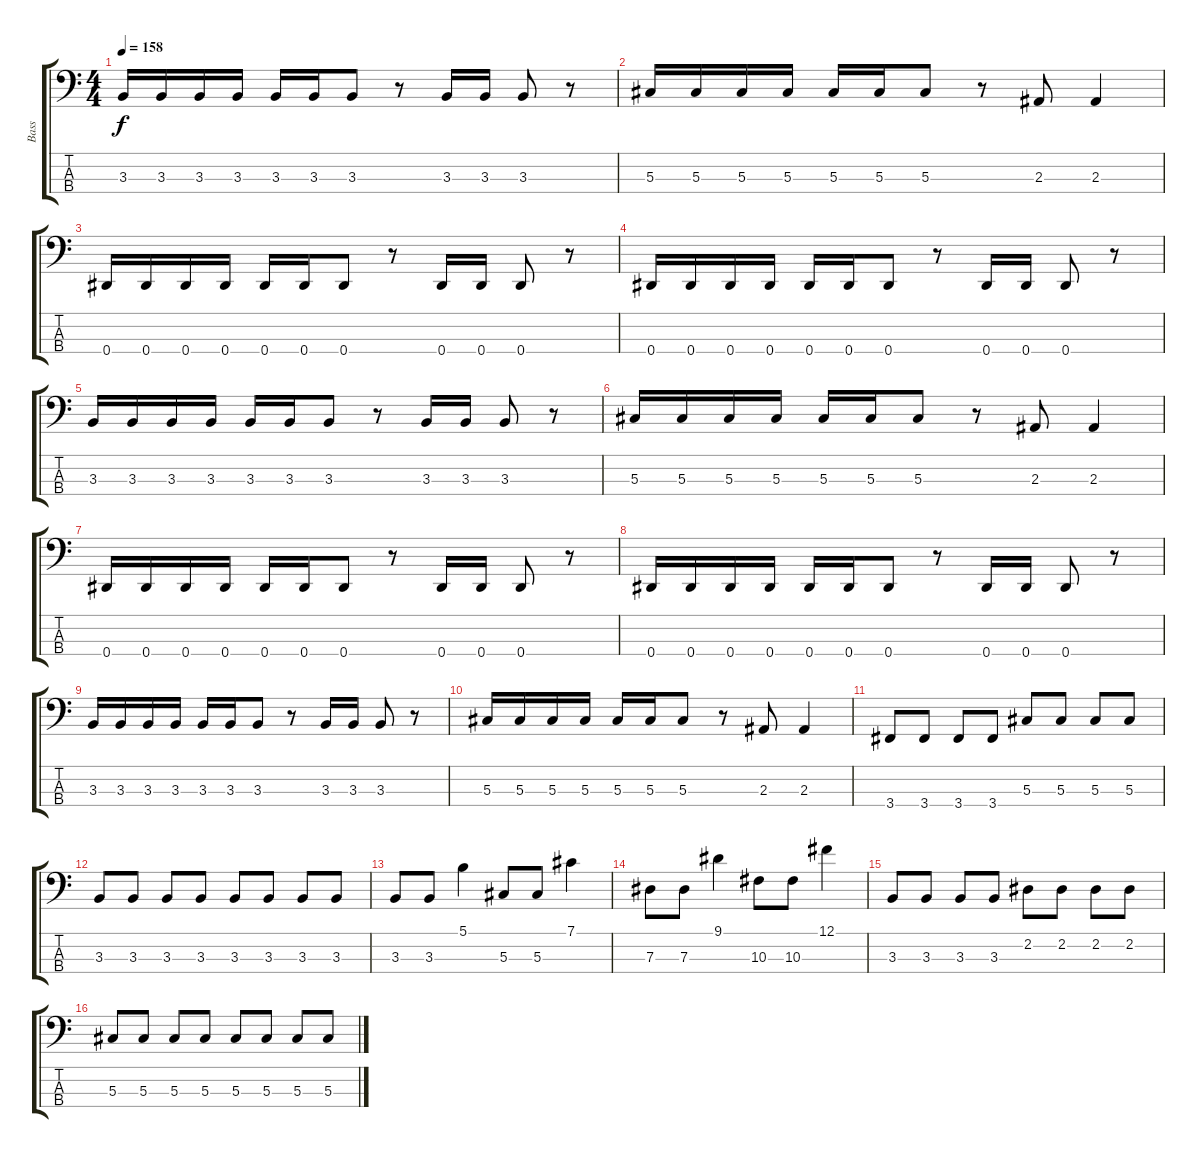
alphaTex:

\track ("Bass" "Bass") {instrument electricbasspick}
\staff {score tabs}
\tuning (Gb2 Db2 Ab1 Eb1) {hide}
\ts (4 4)
\tempo 158
\clef f4
\ks c
3.3.16{dy f} 3.3.16 3.3.16 3.3.16 3.3.16 3.3.16 3.3.8 r.8 3.3.16 3.3.16 3.3.8 r.8 |
5.3.16 5.3.16 5.3.16 5.3.16 5.3.16 5.3.16 5.3.8 r.8 2.3.8 2.3.4 |
0.4.16 0.4.16 0.4.16 0.4.16 0.4.16 0.4.16 0.4.8 r.8 0.4.16 0.4.16 0.4.8 r.8 |
0.4.16 0.4.16 0.4.16 0.4.16 0.4.16 0.4.16 0.4.8 r.8 0.4.16 0.4.16 0.4.8 r.8 |
3.3.16 3.3.16 3.3.16 3.3.16 3.3.16 3.3.16 3.3.8 r.8 3.3.16 3.3.16 3.3.8 r.8 |
5.3.16 5.3.16 5.3.16 5.3.16 5.3.16 5.3.16 5.3.8 r.8 2.3.8 2.3.4 |
0.4.16 0.4.16 0.4.16 0.4.16 0.4.16 0.4.16 0.4.8 r.8 0.4.16 0.4.16 0.4.8 r.8 |
0.4.16 0.4.16 0.4.16 0.4.16 0.4.16 0.4.16 0.4.8 r.8 0.4.16 0.4.16 0.4.8 r.8 |
3.3.16 3.3.16 3.3.16 3.3.16 3.3.16 3.3.16 3.3.8 r.8 3.3.16 3.3.16 3.3.8 r.8 |
5.3.16 5.3.16 5.3.16 5.3.16 5.3.16 5.3.16 5.3.8 r.8 2.3.8 2.3.4 |
3.4.8 3.4.8 3.4.8 3.4.8 5.3.8 5.3.8 5.3.8 5.3.8 |
3.3.8 3.3.8 3.3.8 3.3.8 3.3.8 3.3.8 3.3.8 3.3.8 |
3.3.8 3.3.8 5.1.4 5.3.8 5.3.8 7.1.4 |
7.3.8 7.3.8 9.1.4 10.3.8 10.3.8 12.1.4 |
3.3.8 3.3.8 3.3.8 3.3.8 2.2.8 2.2.8 2.2.8 2.2.8 |
5.3.8 5.3.8 5.3.8 5.3.8 5.3.8 5.3.8 5.3.8 5.3.8
